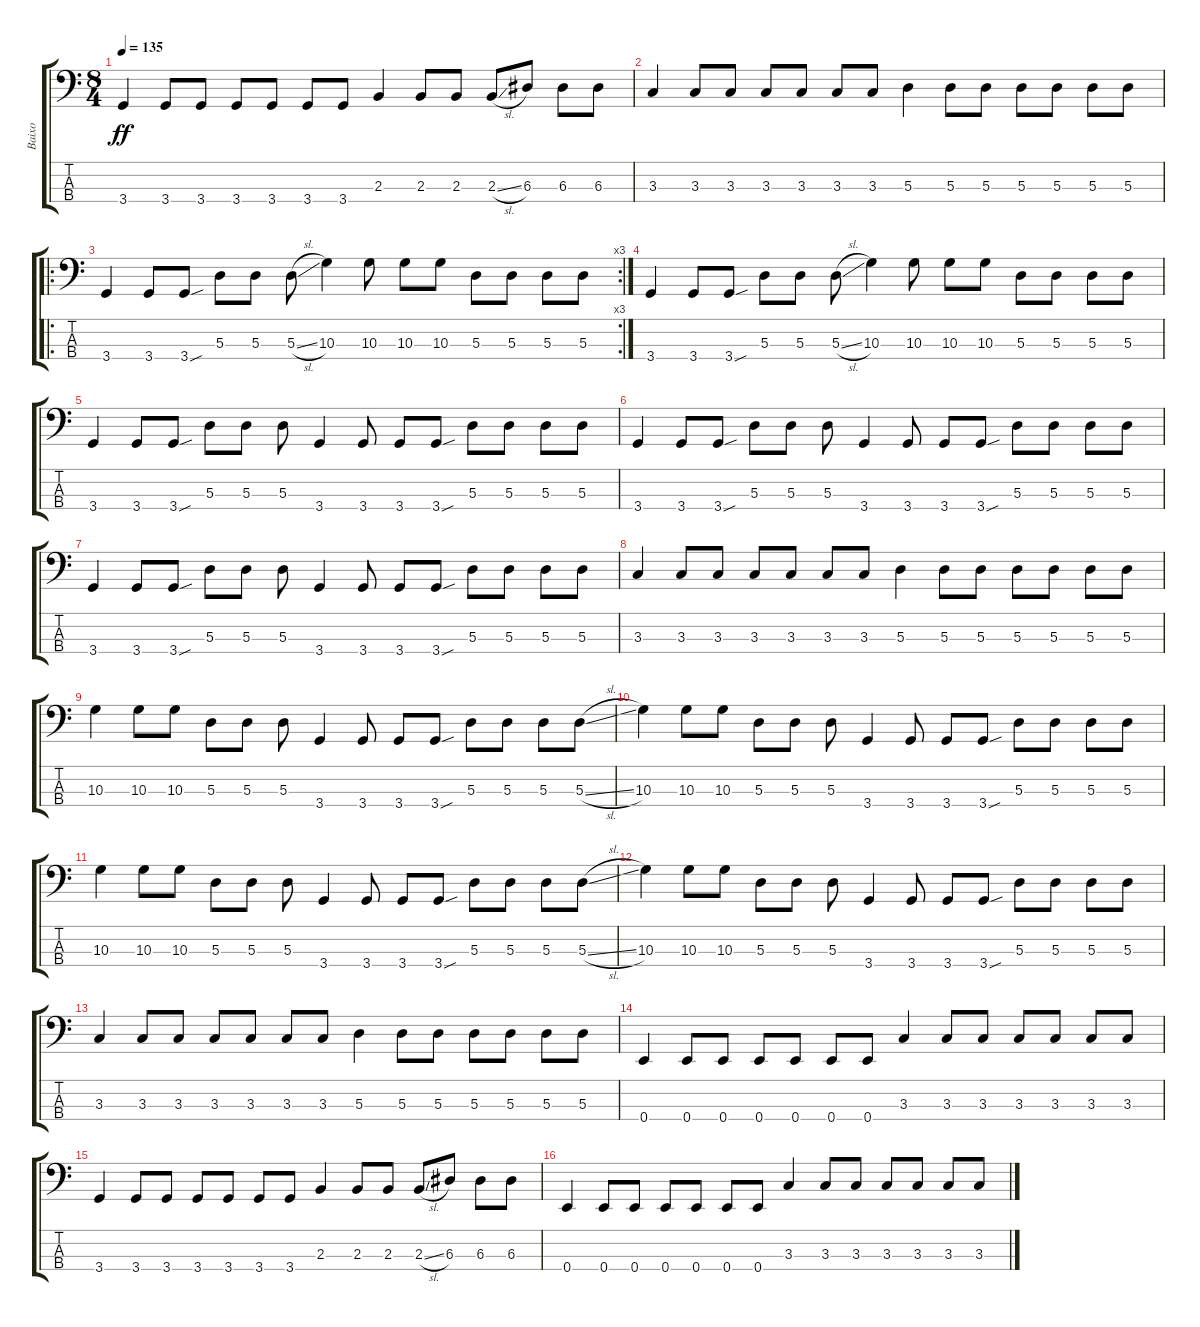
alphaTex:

\track ("Baixo" "Baixo") {instrument electricbassfinger}
\staff {score tabs}
\tuning (G2 D2 A1 E1) {hide}
\ts (8 4)
\tempo 135
\clef f4
\ks c
3.4.4{dy ff} 3.4.8 3.4.8 3.4.8 3.4.8 3.4.8 3.4.8 2.3.4 2.3.8 2.3.8 2.3{sl}.8 6.3.8 6.3.8 6.3.8 |
3.3.4 3.3.8 3.3.8 3.3.8 3.3.8 3.3.8 3.3.8 5.3.4 5.3.8 5.3.8 5.3.8 5.3.8 5.3.8 5.3.8 |
\ro
\rc 3
3.4.4 3.4.8 3.4{sou}.8 5.3.8 5.3.8 5.3{sl}.8 10.3.4 10.3.8 10.3.8 10.3.8 5.3.8 5.3.8 5.3.8 5.3.8 |
3.4.4 3.4.8 3.4{sou}.8 5.3.8 5.3.8 5.3{sl}.8 10.3.4 10.3.8 10.3.8 10.3.8 5.3.8 5.3.8 5.3.8 5.3.8 |
3.4.4 3.4.8 3.4{sou}.8 5.3.8 5.3.8 5.3.8 3.4.4 3.4.8 3.4.8 3.4{sou}.8 5.3.8 5.3.8 5.3.8 5.3.8 |
3.4.4 3.4.8 3.4{sou}.8 5.3.8 5.3.8 5.3.8 3.4.4 3.4.8 3.4.8 3.4{sou}.8 5.3.8 5.3.8 5.3.8 5.3.8 |
3.4.4 3.4.8 3.4{sou}.8 5.3.8 5.3.8 5.3.8 3.4.4 3.4.8 3.4.8 3.4{sou}.8 5.3.8 5.3.8 5.3.8 5.3.8 |
3.3.4 3.3.8 3.3.8 3.3.8 3.3.8 3.3.8 3.3.8 5.3.4 5.3.8 5.3.8 5.3.8 5.3.8 5.3.8 5.3.8 |
10.3.4 10.3.8 10.3.8 5.3.8 5.3.8 5.3.8 3.4.4 3.4.8 3.4.8 3.4{sou}.8 5.3.8 5.3.8 5.3.8 5.3{sl}.8 |
10.3.4 10.3.8 10.3.8 5.3.8 5.3.8 5.3.8 3.4.4 3.4.8 3.4.8 3.4{sou}.8 5.3.8 5.3.8 5.3.8 5.3.8 |
10.3.4 10.3.8 10.3.8 5.3.8 5.3.8 5.3.8 3.4.4 3.4.8 3.4.8 3.4{sou}.8 5.3.8 5.3.8 5.3.8 5.3{sl}.8 |
10.3.4 10.3.8 10.3.8 5.3.8 5.3.8 5.3.8 3.4.4 3.4.8 3.4.8 3.4{sou}.8 5.3.8 5.3.8 5.3.8 5.3.8 |
3.3.4 3.3.8 3.3.8 3.3.8 3.3.8 3.3.8 3.3.8 5.3.4 5.3.8 5.3.8 5.3.8 5.3.8 5.3.8 5.3.8 |
0.4.4 0.4.8 0.4.8 0.4.8 0.4.8 0.4.8 0.4.8 3.3.4 3.3.8 3.3.8 3.3.8 3.3.8 3.3.8 3.3.8 |
3.4.4 3.4.8 3.4.8 3.4.8 3.4.8 3.4.8 3.4.8 2.3.4 2.3.8 2.3.8 2.3{sl}.8 6.3.8 6.3.8 6.3.8 |
0.4.4 0.4.8 0.4.8 0.4.8 0.4.8 0.4.8 0.4.8 3.3.4 3.3.8 3.3.8 3.3.8 3.3.8 3.3.8 3.3.8
